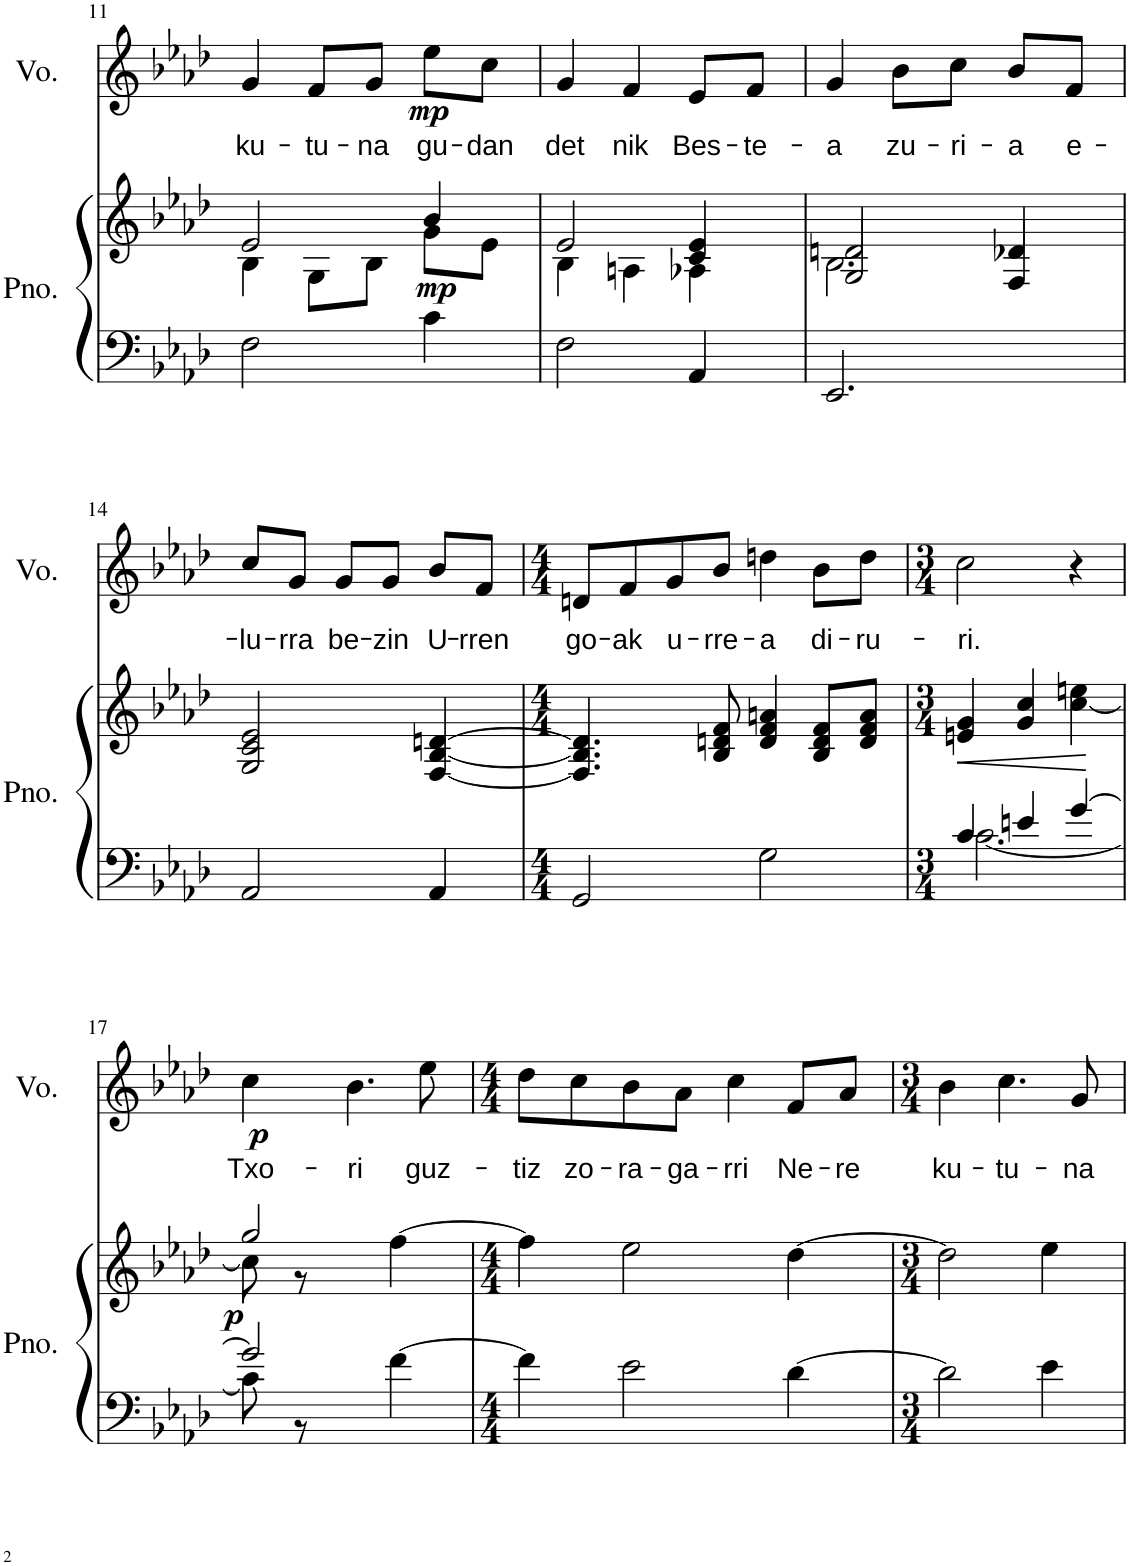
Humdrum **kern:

**kern	**kern	**dynam	**kern	**text	**dynam
*part2	*part2	*part2	*part1	*part1	*part1
*staff3	*staff2	*staff2/3	*staff1	*staff1	*staff1
*I"Piano	*	*	*I"Voix	*	*
*I'Pno.	*	*	*I'Vo.	*	*
!!LO:PB:g=z
*clefF4	*clefG2	*	*clefG2	*	*
*k[b-e-a-d-]	*k[b-e-a-d-]	*	*k[b-e-a-d-]	*	*
*M3/4	*M3/4	*	*M3/4	*	*
=11	=11	=11	=11	=11	=11
*	*^	*	*	*	*
!	!	!	!	!	!LO:LY:b	!
2F\	2e-/	4B-\	.	4g/	ku-	.
!	!	!	!	!	!LO:LY:b	!
.	.	8G\L	.	8f/L	-tu-	.
!	!	!	!	!	!LO:LY:b	!
.	.	8B-\J	.	8g/J	-na	.
!	!	!	!LO:DY:b	!	!LO:LY:b	!LO:DY:b
4c\	4b-/	8g\L	mp	8ee-\L	gu-	mp
!	!	!	!	!	!LO:LY:b	!
.	.	8e-\J	.	8cc\J	-dan	.
=12	=12	=12	=12	=12	=12	=12
!	!	!	!	!	!LO:LY:b	!
2F\	2e-/	4B-\	.	4g/	det	.
!	!	!	!	!	!LO:LY:b	!
.	.	4An\	.	4f/	nik	.
!	!	!	!	!	!LO:LY:b	!
4AA-/	4c/ 4e-/	4A-X\	.	8e-/L	Bes-	.
!	!	!	!	!	!LO:LY:b	!
.	.	.	.	8f/J	-te-	.
=13	=13	=13	=13	=13	=13	=13
*	*	*^	*	*	*	*
!	!	!	!	!	!	!LO:LY:b	!
2.EE-/	2dn/	2.B-\	2G/	.	4g/	-a	.
!	!	!	!	!	!	!LO:LY:b	!
.	.	.	.	.	8b-\L	zu-	.
!	!	!	!	!	!	!LO:LY:b	!
.	.	.	.	.	8cc\J	-ri-	.
!	!	!	!	!	!	!LO:LY:b	!
.	4d-X/	.	4F/	.	8b-/L	-a	.
!	!	!	!	!	!	!LO:LY:b	!
.	.	.	.	.	8f/J	e-	.
*	*v	*v	*v	*	*	*	*
!!LO:LB:g=z
=14	=14	=14	=14	=14	=14
!	!	!	!	!LO:LY:b	!
2AA-/	2G/ 2c/ 2e-/	.	8cc/L	-lu-	.
!	!	!	!	!LO:LY:b	!
.	.	.	8g/J	-rra	.
!	!	!	!	!LO:LY:b	!
.	.	.	8g/L	be-	.
!	!	!	!	!LO:LY:b	!
.	.	.	8g/J	-zin	.
!	!	!	!	!LO:LY:b	!
4AA-/	[4F/ [4B-/ [4dn/	.	8b-/L	U-	.
!	!	!	!	!LO:LY:b	!
.	.	.	8f/J	-rren	.
=15	=15	=15	=15	=15	=15
*M4/4	*M4/4	*	*M4/4	*	*
!	!	!	!	!LO:LY:b	!
2GG/	4.F/] 4.B-/] 4.d/]	.	8dn/L	go-	.
!	!	!	!	!LO:LY:b	!
.	.	.	8f/	-ak	.
!	!	!	!	!LO:LY:b	!
.	.	.	8g/	u-	.
!	!	!	!	!LO:LY:b	!
.	8B-/ 8dn/ 8f/	.	8b-/J	-rre-	.
!	!	!	!	!LO:LY:b	!
2G\	4d/ 4f/ 4an/	.	4ddn\	-a	.
!	!	!	!	!LO:LY:b	!
.	8B-/ 8d/ 8f/L	.	8b-\L	di-	.
!	!	!	!	!LO:LY:b	!
.	8d/ 8f/ 8a/J	.	8dd\J	-ru-	.
=16	=16	=16	=16	=16	=16
*M3/4	*M3/4	*	*M3/4	*	*
*^	*	*	*	*	*
!	!	!	!LO:HP:b	!	!LO:LY:b	!
4c/	[2.c\	4en/ 4g/	<	2cc\	-ri.	.
4en/	.	4g/ 4cc/	.	.	.	.
[4g/	.	[4cc\ 4een\	.	4r	.	.
*v	*v	*	*	*	*	*
.	.	[	.	.	.
!!LO:LB:g=z
=17	=17	=17	=17	=17	=17
*^	*^	*	*	*	*
!	!	!	!	!LO:DY:b	!	!LO:LY:b	!LO:DY:b
2g/]	8c\]	2gg/	8cc\]	p	4cc\	Txo-	p
.	8r	.	8r	.	.	.	.
!	!	!	!	!	!	!LO:LY:b	!
.	2ryy	.	2ryy	.	4.b-\	-ri	.
[4f\	.	[4ff\	.	.	.	.	.
!	!	!	!	!	!	!LO:LY:b	!
.	.	.	.	.	8ee-\	guz-	.
*v	*v	*	*	*	*	*	*
*	*v	*v	*	*	*	*
=18	=18	=18	=18	=18	=18
*M4/4	*M4/4	*	*M4/4	*	*
!	!	!	!	!LO:LY:b	!
4f\]	4ff\]	.	8dd-\L	-tiz	.
!	!	!	!	!LO:LY:b	!
.	.	.	8cc\	zo-	.
!	!	!	!	!LO:LY:b	!
2e-\	2ee-\	.	8b-\	-ra-	.
!	!	!	!	!LO:LY:b	!
.	.	.	8a-\J	-ga-	.
!	!	!	!	!LO:LY:b	!
.	.	.	4cc\	-rri	.
!	!	!	!	!LO:LY:b	!
[4d-\	[4dd-\	.	8f/L	Ne-	.
!	!	!	!	!LO:LY:b	!
.	.	.	8a-/J	-re	.
=19	=19	=19	=19	=19	=19
*M3/4	*M3/4	*	*M3/4	*	*
!	!	!	!	!LO:LY:b	!
2d-\]	2dd-\]	.	4b-\	ku-	.
!	!	!	!	!LO:LY:b	!
.	.	.	4.cc\	-tu-	.
4e-\	4ee-\	.	.	.	.
!	!	!	!	!LO:LY:b	!
.	.	.	8g/	-na	.
=	=	=	=	=	=
*-	*-	*-	*-	*-	*-
